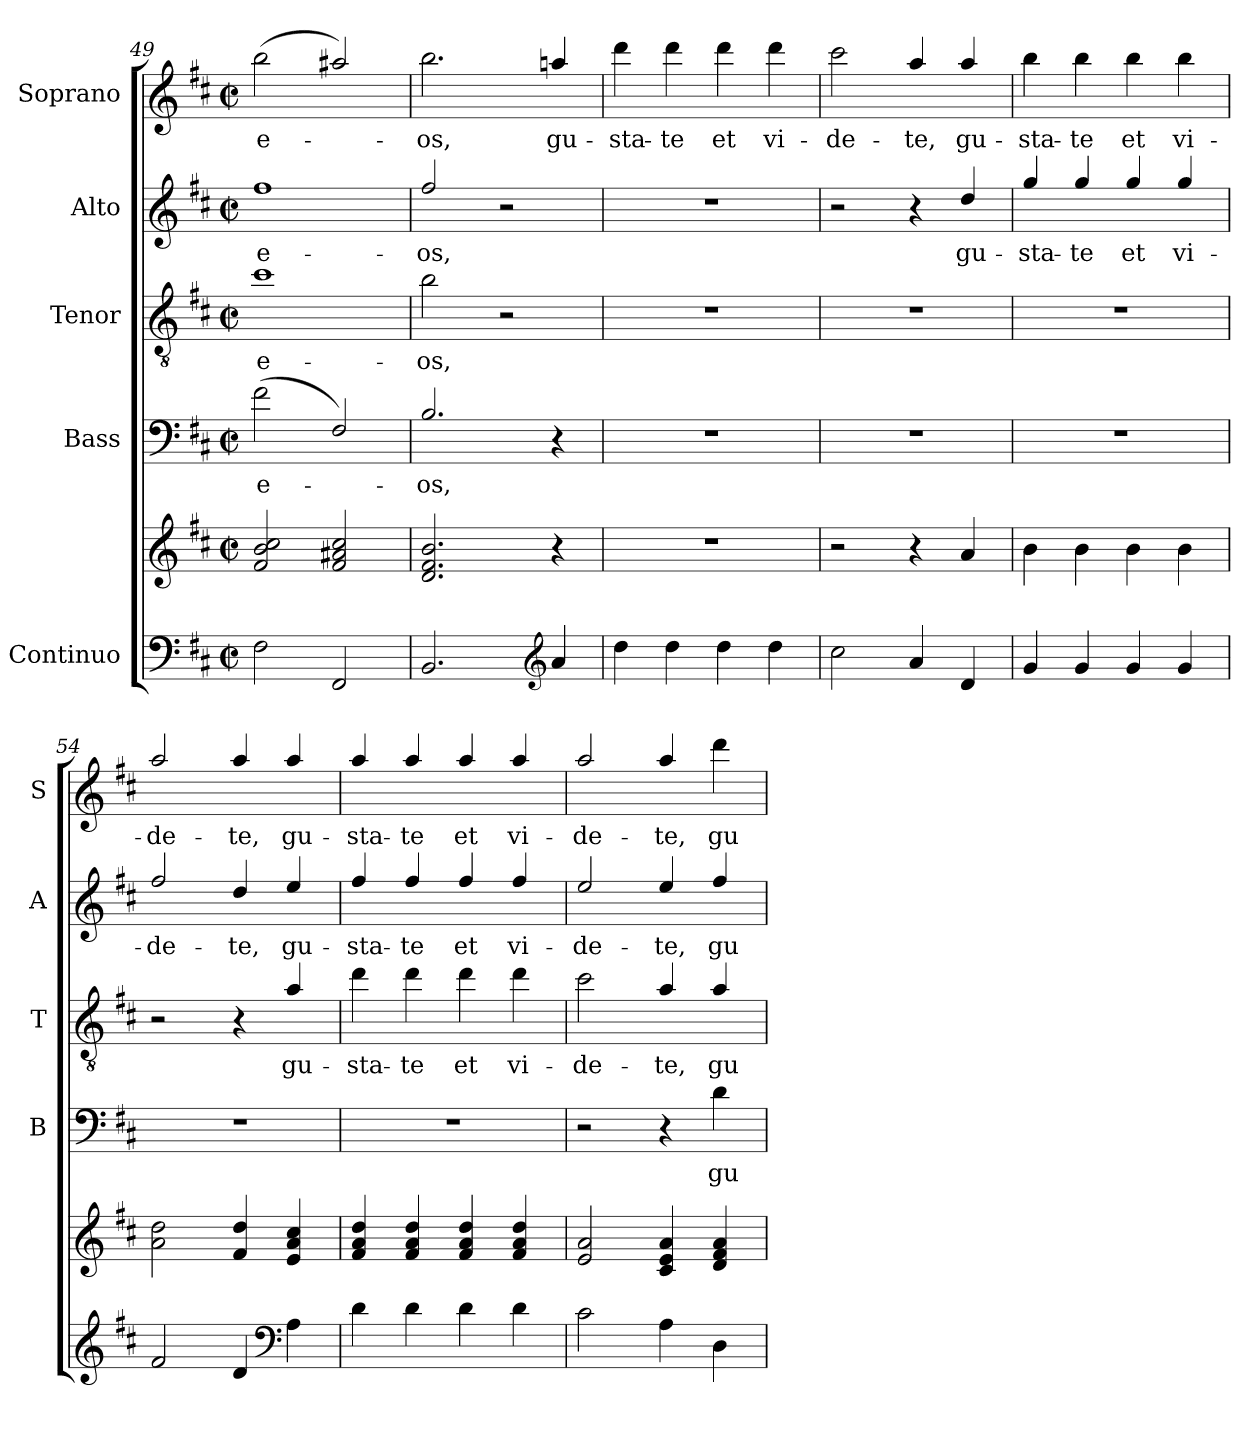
**kern	**kern	**kern	**text	**kern	**text	**kern	**text	**kern	**text
*part5	*part5	*part4	*part4	*part3	*part3	*part2	*part2	*part1	*part1
*staff6	*staff5	*staff4	*staff4	*staff3	*staff3	*staff2	*staff2	*staff1	*staff1
*I"Continuo	*	*I"Bass	*	*I"Tenor	*	*I"Alto	*	*I"Soprano	*
*	*	*I'B	*	*I'T	*	*I'A	*	*I'S	*
*clefF4	*clefG2	*clefF4	*	*clefGv2	*	*clefG2	*	*clefG2	*
*	*	*ITrd7c12	*	*ITrd7c12	*	*ITrd7c12	*	*ITrd7c12	*
*k[f#c#]	*k[f#c#]	*k[f#c#]	*	*k[f#c#]	*	*k[f#c#]	*	*k[f#c#]	*
*D:	*D:	*D:	*	*D:	*	*D:	*	*D:	*
*M2/2	*M2/2	*M2/2	*	*M2/2	*	*M2/2	*	*M2/2	*
*met(c|)	*met(c|)	*met(c|)	*	*met(c|)	*	*met(c|)	*	*met(c|)	*
=49	=49	=49	=49	=49	=49	=49	=49	=49	=49
!	!	!	!LO:LY:b	!	!	!	!	!	!
!	!	!	!	!	!LO:LY:b	!	!	!	!
!	!	!	!	!	!	!	!LO:LY:b	!	!
!	!	!	!	!	!	!	!	!	!LO:LY:b
2F#\	2f#!/ 2b!/ 2cc#!/	(>2F#\	e-	1c#	e-	1f#	e-	(>2b\	e-
2FF#/	2f#!/ 2a#X!/ 2cc#!/	2FF#/)	.	.	.	.	.	2a#X/)	.
=50	=50	=50	=50	=50	=50	=50	=50	=50	=50
!	!	!	!LO:LY:b	!	!	!	!	!	!
!	!	!	!	!	!LO:LY:b	!	!	!	!
!	!	!	!	!	!	!	!LO:LY:b	!	!
!	!	!	!	!	!	!	!	!	!LO:LY:b
2.BB/	2.d!/ 2.f#!/ 2.b!/	2.BB/	-os,	2B\	-os,	2f#/	-os,	2.b\	-os,
.	.	.	.	2r	.	2r	.	.	.
*clefG2	*	*	*	*	*	*	*	*	*
!	!	!	!	!	!	!	!	!	!LO:LY:b
4a/	4r	4r	.	.	.	.	.	4an/	gu-
=51	=51	=51	=51	=51	=51	=51	=51	=51	=51
!	!	!	!	!	!	!	!	!	!LO:LY:b
4dd\	1r	1r	.	1r	.	1r	.	4dd\	-sta-
!	!	!	!	!	!	!	!	!	!LO:LY:b
4dd\	.	.	.	.	.	.	.	4dd\	-te
!	!	!	!	!	!	!	!	!	!LO:LY:b
4dd\	.	.	.	.	.	.	.	4dd\	et
!	!	!	!	!	!	!	!	!	!LO:LY:b
4dd\	.	.	.	.	.	.	.	4dd\	vi-
=52	=52	=52	=52	=52	=52	=52	=52	=52	=52
!	!	!	!	!	!	!	!	!	!LO:LY:b
2cc#\	2r	1r	.	1r	.	2r	.	2cc#\	-de-
!	!	!	!	!	!	!	!	!	!LO:LY:b
4a/	4r	.	.	.	.	4r	.	4a/	-te,
!	!	!	!	!	!	!	!LO:LY:b	!	!
!	!	!	!	!	!	!	!	!	!LO:LY:b
4d/	4a!/	.	.	.	.	4d/	gu-	4a/	gu-
=53	=53	=53	=53	=53	=53	=53	=53	=53	=53
!	!	!	!	!	!	!	!LO:LY:b	!	!
!	!	!	!	!	!	!	!	!	!LO:LY:b
4g/	4b!\	1r	.	1r	.	4g/	-sta-	4b\	-sta-
!	!	!	!	!	!	!	!LO:LY:b	!	!
!	!	!	!	!	!	!	!	!	!LO:LY:b
4g/	4b!\	.	.	.	.	4g/	-te	4b\	-te
!	!	!	!	!	!	!	!LO:LY:b	!	!
!	!	!	!	!	!	!	!	!	!LO:LY:b
4g/	4b!\	.	.	.	.	4g/	et	4b\	et
!	!	!	!	!	!	!	!LO:LY:b	!	!
!	!	!	!	!	!	!	!	!	!LO:LY:b
4g/	4b!\	.	.	.	.	4g/	vi-	4b\	vi-
=54	=54	=54	=54	=54	=54	=54	=54	=54	=54
!	!	!	!	!	!	!	!LO:LY:b	!	!
!	!	!	!	!	!	!	!	!	!LO:LY:b
2f#/	2a!\ 2dd!\	1r	.	2r	.	2f#/	-de-	2a/	-de-
!	!	!	!	!	!	!	!LO:LY:b	!	!
!	!	!	!	!	!	!	!	!	!LO:LY:b
4d/	4f#!/ 4dd!/	.	.	4r	.	4d/	-te,	4a/	-te,
*clefF4	*	*	*	*	*	*	*	*	*
!	!	!	!	!	!LO:LY:b	!	!	!	!
!	!	!	!	!	!	!	!LO:LY:b	!	!
!	!	!	!	!	!	!	!	!	!LO:LY:b
4A\	4e!/ 4a!/ 4cc#!/	.	.	4A/	gu-	4e/	gu-	4a/	gu-
=55	=55	=55	=55	=55	=55	=55	=55	=55	=55
!	!	!	!	!	!LO:LY:b	!	!	!	!
!	!	!	!	!	!	!	!LO:LY:b	!	!
!	!	!	!	!	!	!	!	!	!LO:LY:b
4d\	4f#!/ 4a!/ 4dd!/	1r	.	4d\	-sta-	4f#/	-sta-	4a/	-sta-
!	!	!	!	!	!LO:LY:b	!	!	!	!
!	!	!	!	!	!	!	!LO:LY:b	!	!
!	!	!	!	!	!	!	!	!	!LO:LY:b
4d\	4f#!/ 4a!/ 4dd!/	.	.	4d\	-te	4f#/	-te	4a/	-te
!	!	!	!	!	!LO:LY:b	!	!	!	!
!	!	!	!	!	!	!	!LO:LY:b	!	!
!	!	!	!	!	!	!	!	!	!LO:LY:b
4d\	4f#!/ 4a!/ 4dd!/	.	.	4d\	et	4f#/	et	4a/	et
!	!	!	!	!	!LO:LY:b	!	!	!	!
!	!	!	!	!	!	!	!LO:LY:b	!	!
!	!	!	!	!	!	!	!	!	!LO:LY:b
4d\	4f#!/ 4a!/ 4dd!/	.	.	4d\	vi-	4f#/	vi-	4a/	vi-
!!LO:PB:g=z
=56	=56	=56	=56	=56	=56	=56	=56	=56	=56
!	!	!	!	!	!LO:LY:b	!	!	!	!
!	!	!	!	!	!	!	!LO:LY:b	!	!
!	!	!	!	!	!	!	!	!	!LO:LY:b
2c#\	2e!/ 2a!/	2r	.	2c#\	-de-	2e/	-de-	2a/	-de-
!	!	!	!	!	!LO:LY:b	!	!	!	!
!	!	!	!	!	!	!	!LO:LY:b	!	!
!	!	!	!	!	!	!	!	!	!LO:LY:b
4A\	4c#!/ 4e!/ 4a!/	4r	.	4A/	-te,	4e/	-te,	4a/	-te,
!	!	!	!LO:LY:b	!	!	!	!	!	!
!	!	!	!	!	!LO:LY:b	!	!	!	!
!	!	!	!	!	!	!	!LO:LY:b	!	!
!	!	!	!	!	!	!	!	!	!LO:LY:b
4D\	4d!/ 4f#!/ 4a!/	4D\	gu-	4A/	gu-	4f#/	gu-	4dd\	gu-
=	=	=	=	=	=	=	=	=	=
*-	*-	*-	*-	*-	*-	*-	*-	*-	*-
